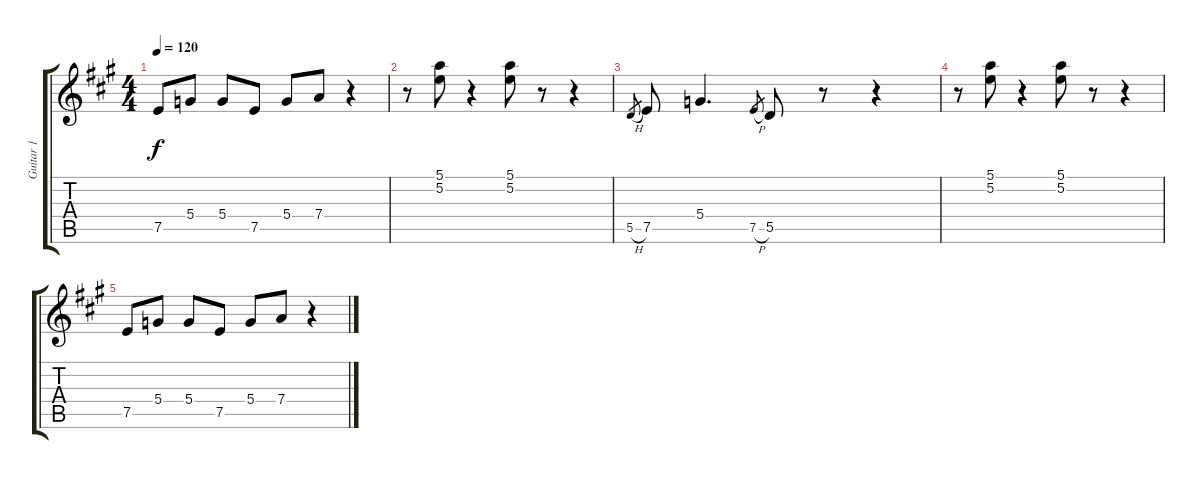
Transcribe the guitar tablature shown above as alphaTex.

\track ("Guitar 1" "Guitar 1") {instrument electricguitarjazz}
\staff {score tabs}
\tuning (E4 B3 G3 D3 A2 E2) {hide}
\ts (4 4)
\tempo 120
\clef g2
\ks a
7.5.8{dy f} 5.4.8 5.4.8 7.5.8 5.4.8 7.4.8 r.4 |
r.8 (5.1 5.2).8 r.4 (5.1 5.2).8 r.8 r.4 |
5.5{h}.8{gr} 7.5.8 5.4.4{d} 7.5{h}.8{gr} 5.5.8 r.8 r.4 |
r.8 (5.1 5.2).8 r.4 (5.1 5.2).8 r.8 r.4 |
7.5.8 5.4.8 5.4.8 7.5.8 5.4.8 7.4.8 r.4
